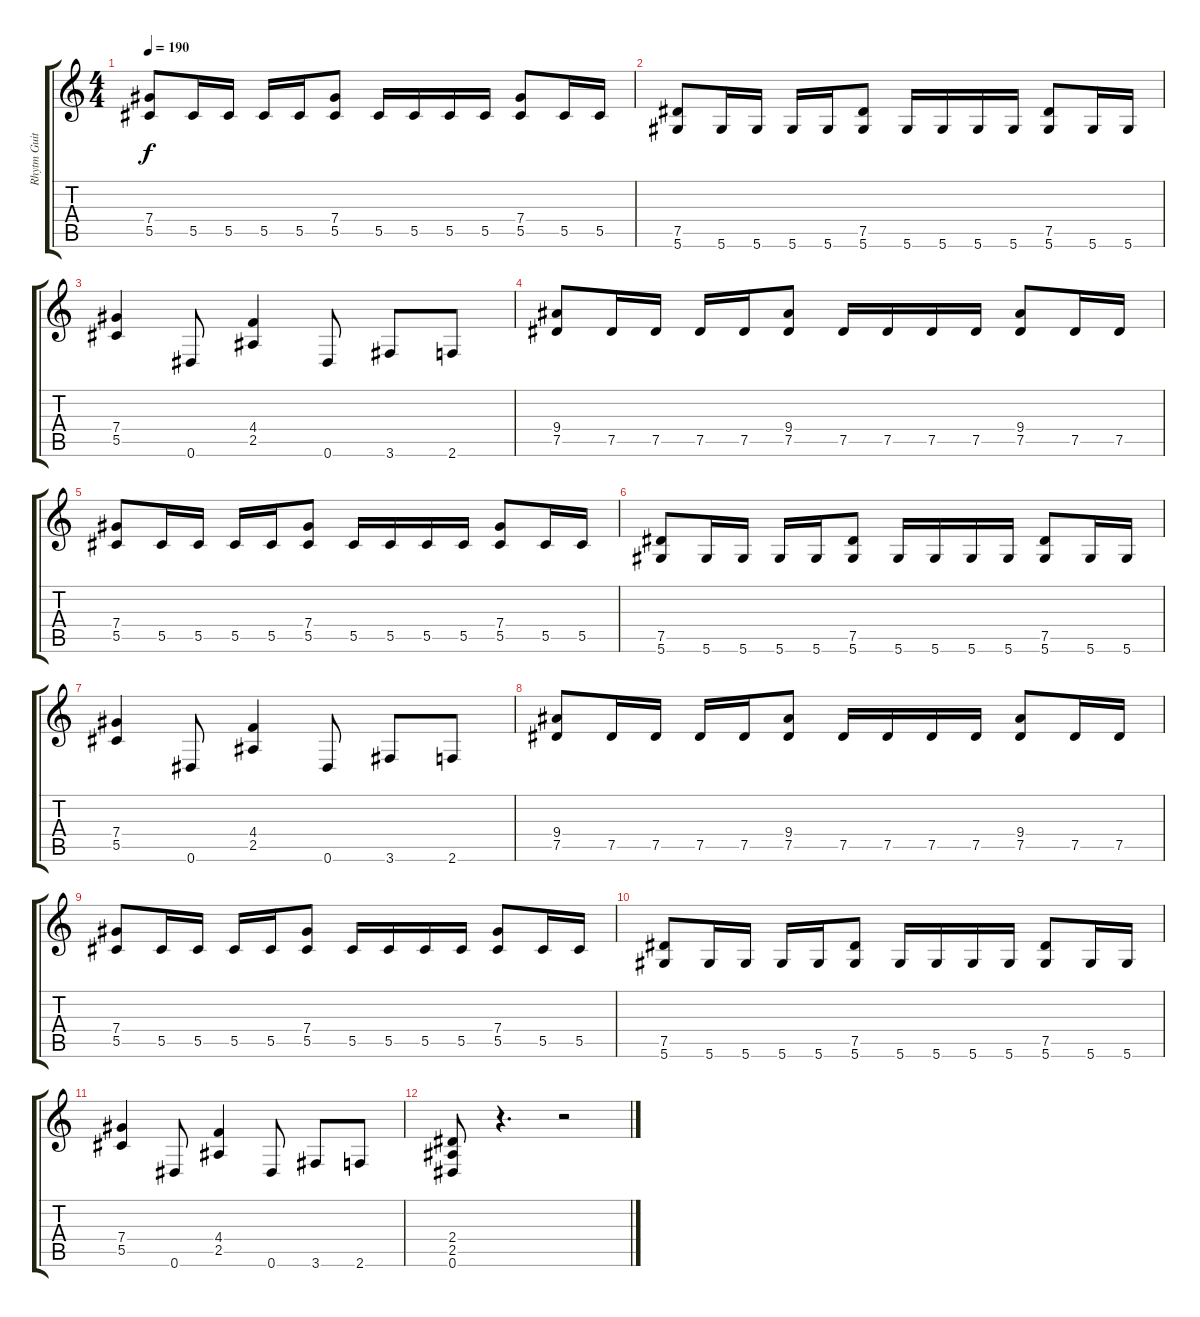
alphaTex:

\track ("Rhytm Guitar" "Rhytm Guit") {instrument distortionguitar}
\staff {score tabs}
\tuning (Eb4 Bb3 Gb3 Db3 Ab2 Eb2) {hide}
\ts (4 4)
\tempo 190
\clef g2
\ks c
(7.4 5.5).8{dy f} 5.5.16 5.5.16 5.5.16 5.5.16 (7.4 5.5).8 5.5.16 5.5.16 5.5.16 5.5.16 (7.4 5.5).8 5.5.16 5.5.16 |
(7.5 5.6).8 5.6.16 5.6.16 5.6.16 5.6.16 (7.5 5.6).8 5.6.16 5.6.16 5.6.16 5.6.16 (7.5 5.6).8 5.6.16 5.6.16 |
(7.4 5.5).4 0.6.8 (4.4 2.5).4 0.6.8 3.6.8 2.6.8 |
(9.4 7.5).8 7.5.16 7.5.16 7.5.16 7.5.16 (9.4 7.5).8 7.5.16 7.5.16 7.5.16 7.5.16 (9.4 7.5).8 7.5.16 7.5.16 |
(7.4 5.5).8 5.5.16 5.5.16 5.5.16 5.5.16 (7.4 5.5).8 5.5.16 5.5.16 5.5.16 5.5.16 (7.4 5.5).8 5.5.16 5.5.16 |
(7.5 5.6).8 5.6.16 5.6.16 5.6.16 5.6.16 (7.5 5.6).8 5.6.16 5.6.16 5.6.16 5.6.16 (7.5 5.6).8 5.6.16 5.6.16 |
(7.4 5.5).4 0.6.8 (4.4 2.5).4 0.6.8 3.6.8 2.6.8 |
(9.4 7.5).8 7.5.16 7.5.16 7.5.16 7.5.16 (9.4 7.5).8 7.5.16 7.5.16 7.5.16 7.5.16 (9.4 7.5).8 7.5.16 7.5.16 |
(7.4 5.5).8 5.5.16 5.5.16 5.5.16 5.5.16 (7.4 5.5).8 5.5.16 5.5.16 5.5.16 5.5.16 (7.4 5.5).8 5.5.16 5.5.16 |
(7.5 5.6).8 5.6.16 5.6.16 5.6.16 5.6.16 (7.5 5.6).8 5.6.16 5.6.16 5.6.16 5.6.16 (7.5 5.6).8 5.6.16 5.6.16 |
(7.4 5.5).4 0.6.8 (4.4 2.5).4 0.6.8 3.6.8 2.6.8 |
(2.4 2.5 0.6).8 r.4{d} r.2
